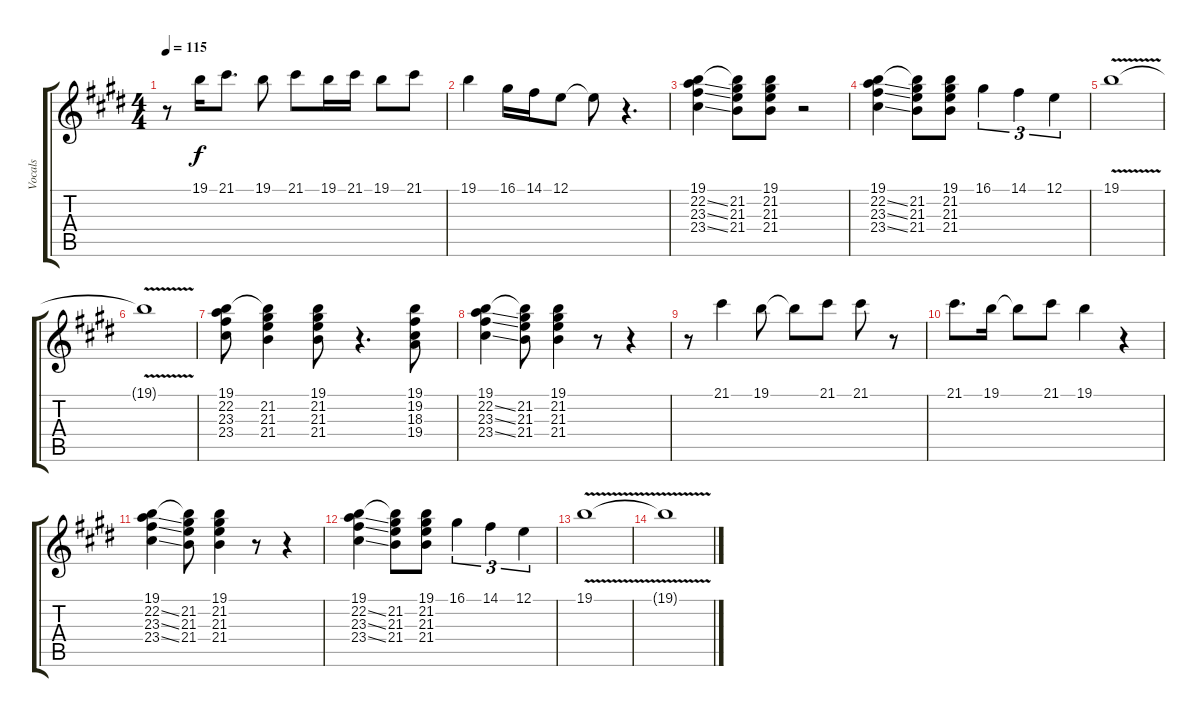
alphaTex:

\track ("Vocals" "Vocals") {instrument piccolo}
\staff {score tabs}
\tuning (E4 B3 G3 D3 A2 E2) {hide}
\ts (4 4)
\tempo 115
\clef g2
\ks c#minor
r.8{dy f} 19.1.16 21.1.8{d} 19.1.8 21.1.8 19.1.16 21.1.16 19.1.8 21.1.8 |
19.1.4 16.1.16 14.1.16 12.1.8 12.1{t}.8 r.4{d} |
(19.1 22.2{ss} 23.3{ss} 23.4{ss}).4 (19.1{t} 21.2 21.3 21.4).8 (19.1 21.2 21.3 21.4).8 r.2 |
(19.1 22.2{ss} 23.3{ss} 23.4{ss}).4 (19.1{t} 21.2 21.3 21.4).8 (19.1 21.2 21.3 21.4).8 16.1.4{tu (3 2)} 14.1.4{tu (3 2)} 12.1.4{tu (3 2)} |
19.1{v}.1 |
19.1{t}.1 |
(19.1 22.2 23.3 23.4).8 (19.1{t} 21.2 21.3 21.4).4 (19.1 21.2 21.3 21.4).8 r.4{d} (19.1 19.2 18.3 19.4).8 |
(19.1 22.2{ss} 23.3{ss} 23.4{ss}).4 (19.1{t} 21.2 21.3 21.4).8 (19.1 21.2 21.3 21.4).4 r.8 r.4 |
r.8 21.1.4 19.1.8 19.1{t}.8 21.1.8 21.1.8 r.8 |
21.1.8{d} 19.1.16 19.1{t}.8 21.1.8 19.1.4 r.4 |
(19.1 22.2{ss} 23.3{ss} 23.4{ss}).4{volume 11} (19.1{t} 21.2 21.3 21.4).8 (19.1 21.2 21.3 21.4).4 r.8 r.4 |
(19.1 22.2{ss} 23.3{ss} 23.4{ss}).4{volume 8} (19.1{t} 21.2 21.3 21.4).8 (19.1 21.2 21.3 21.4).8 16.1.4{tu (3 2)} 14.1.4{tu (3 2)} 12.1.4{tu (3 2)} |
19.1{v}.1{volume 5} |
19.1{t}.1{volume 2}
